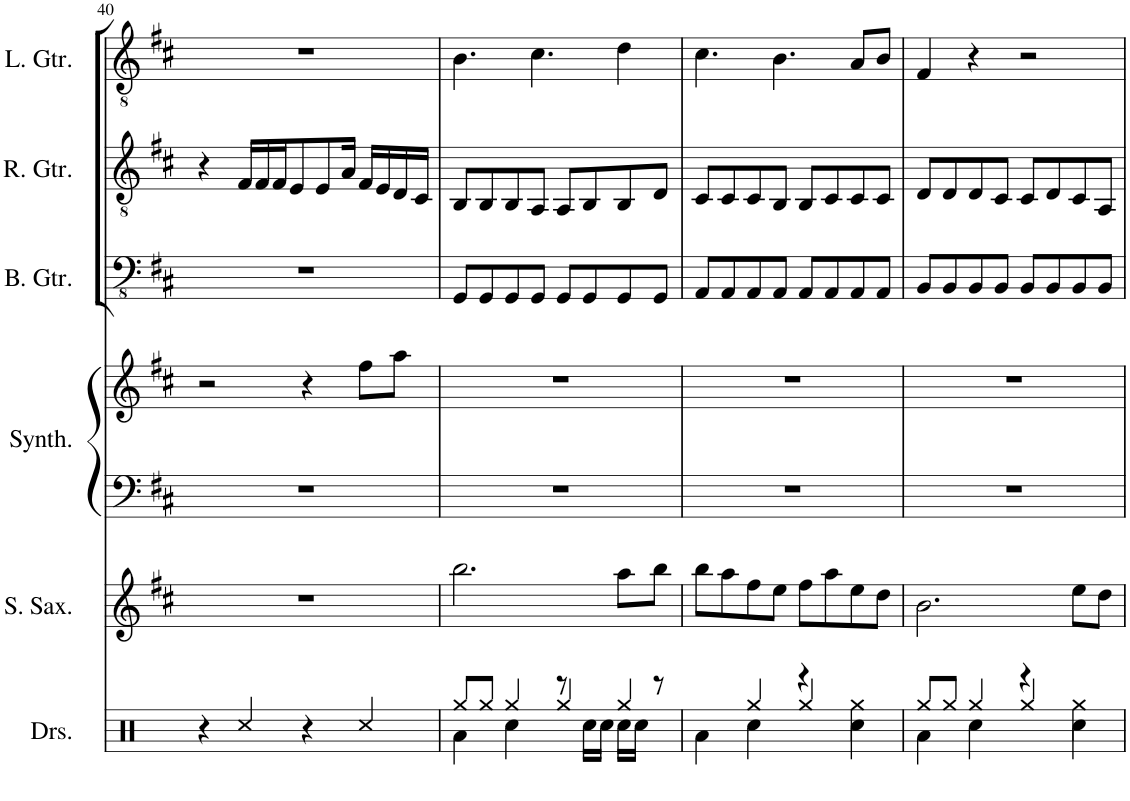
**kern	**kern	**kern	**kern	**kern	**kern	**kern
*part6	*part5	*part4	*part4	*part3	*part2	*part1
*staff7	*staff6	*staff5	*staff4	*staff3	*staff2	*staff1
*I"Drumset	*I"Soprano Saxophone	*I"Brightness Synthesiser	*	*I"Bass Guitar	*I"Rhythm Guitar	*I"Lead Guitar
*I'Drs.	*I'S. Sax.	*I'Synth.	*	*I'B. Gtr.	*I'R. Gtr.	*I'L. Gtr.
!!LO:PB:g=z
*clefX	*clefG2	*clefF4	*clefG2	*clefFv4	*clefGv2	*clefGv2
*	*ITrd1c2	*	*	*	*	*
*k[]	*k[f#c#]	*k[f#c#]	*k[f#c#]	*k[f#c#]	*k[f#c#]	*k[f#c#]
*M4/4	*M4/4	*M4/4	*M4/4	*M4/4	*M4/4	*M4/4
=40	=40	=40	=40	=40	=40	=40
4r	1r	1r	2r	1r	4r	1r
4Rcc/	.	.	.	.	16F#/LL	.
.	.	.	.	.	16F#/	.
.	.	.	.	.	16F#/J	.
.	.	.	.	.	8E/	.
4r	.	.	4r	.	.	.
.	.	.	.	.	8E/	.
.	.	.	.	.	16A/Jk	.
4Rcc/	.	.	8ff#\L	.	16F#/LL	.
.	.	.	.	.	16E/	.
.	.	.	8aa\J	.	16D/	.
.	.	.	.	.	16C#/JJ	.
=41	=41	=41	=41	=41	=41	=41
*^	*	*	*	*	*	*
4Ra\	8Rgg/L	2.bb\	1r	1r	8GGG/L	8BB/L	4.B\
.	8Rgg/J	.	.	.	8GGG/	8BB/	.
4Rcc\	4Rgg/	.	.	.	8GGG/	8BB/	.
.	.	.	.	.	8GGG/J	8AA/J	4.c#\
8r	4Rgg/	.	.	.	8GGG/L	8AA/L	.
16Rcc\LL	.	.	.	.	8GGG/	8BB/	.
16Rcc\JJ	.	.	.	.	.	.	.
16Rcc\LL	4Rgg/	8aa\L	.	.	8GGG/	8BB/	4d\
16Rcc\JJ	.	.	.	.	.	.	.
8r	.	8bb\J	.	.	8GGG/J	8D/J	.
=42	=42	=42	=42	=42	=42	=42	=42
4Ra\	4ryy	8bb\L	1r	1r	8AAA/L	8C#/L	4.c#\
.	.	8aa\	.	.	8AAA/	8C#/	.
4Rcc\	4Rgg/	8ff#\	.	.	8AAA/	8C#/	.
.	.	8ee\J	.	.	8AAA/J	8BB/J	4.B\
4r	4Rgg/	8ff#\L	.	.	8AAA/L	8BB/L	.
.	.	8aa\	.	.	8AAA/	8C#/	.
4Rcc\	4Rgg\	8ee\	.	.	8AAA/	8C#/	8A/L
.	.	8dd\J	.	.	8AAA/J	8C#/J	8B/J
=43	=43	=43	=43	=43	=43	=43	=43
4Ra\	8Rgg/L	2.b\	1r	1r	8BBB/L	8D/L	4F#/
.	8Rgg/J	.	.	.	8BBB/	8D/	.
4Rcc\	4Rgg/	.	.	.	8BBB/	8D/	4r
.	.	.	.	.	8BBB/J	8C#/J	.
4r	4Rgg/	.	.	.	8BBB/L	8C#/L	2r
.	.	.	.	.	8BBB/	8D/	.
4Rcc\	4Rgg\	8ee\L	.	.	8BBB/	8C#/	.
.	.	8dd\J	.	.	8BBB/J	8AA/J	.
*v	*v	*	*	*	*	*	*
=	=	=	=	=	=	=
*-	*-	*-	*-	*-	*-	*-
